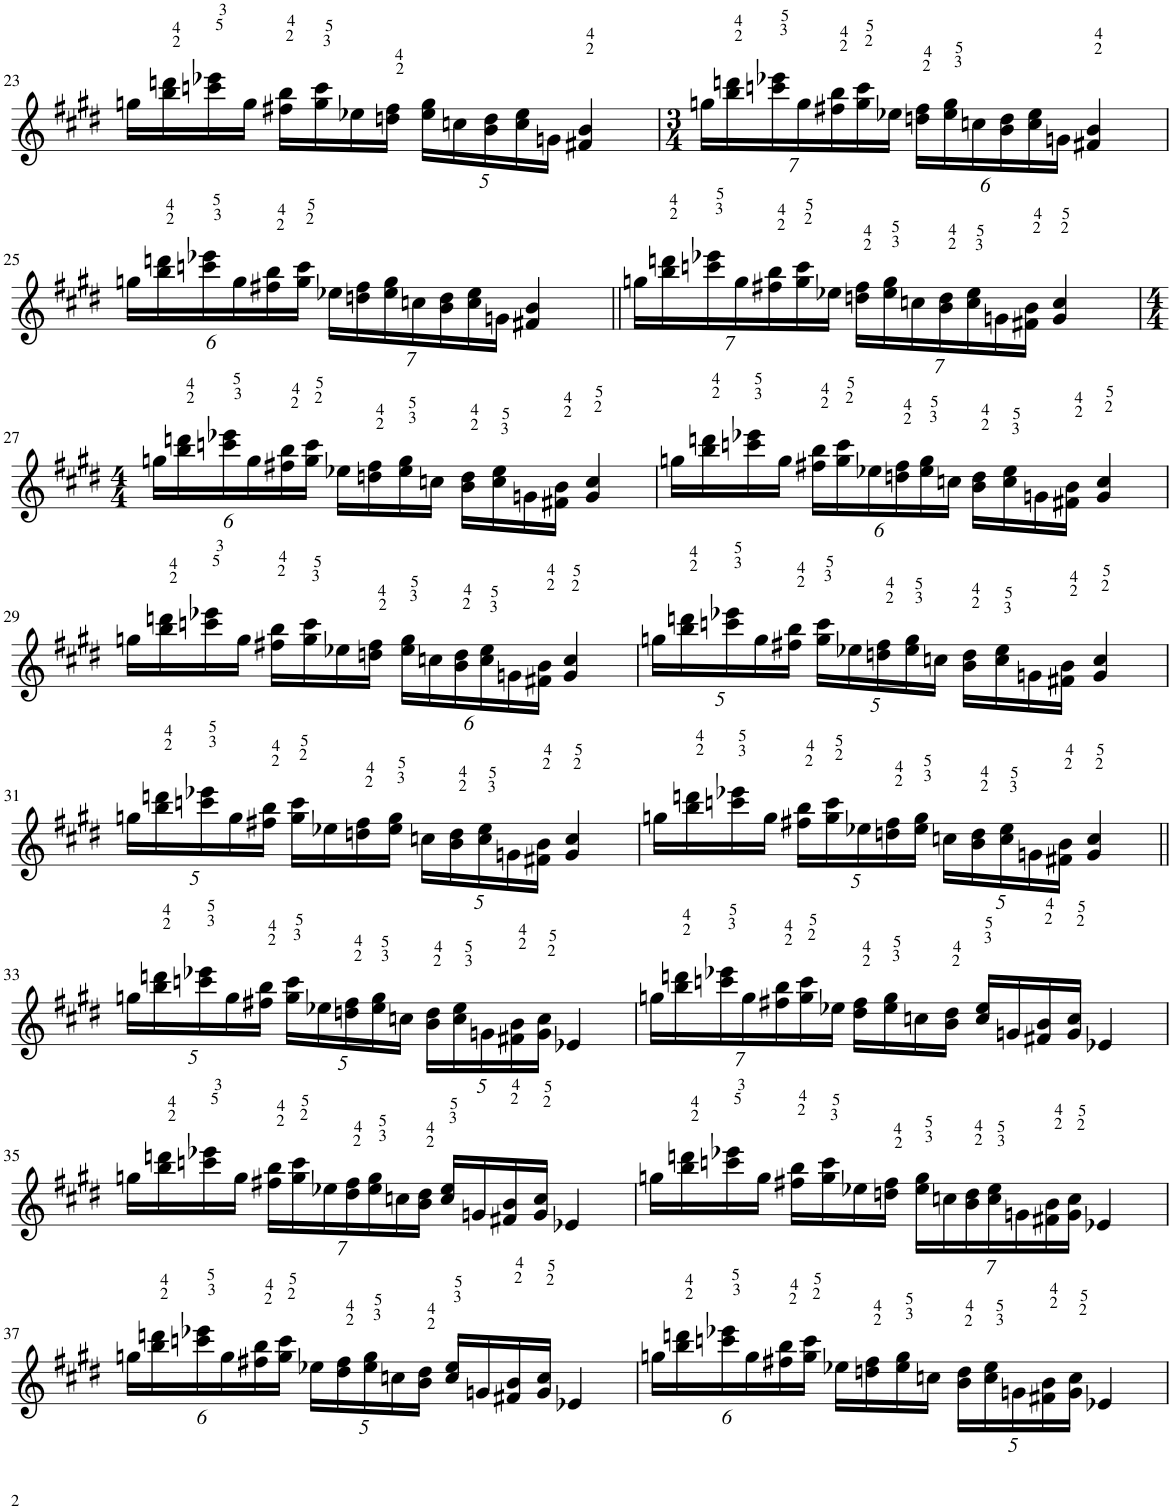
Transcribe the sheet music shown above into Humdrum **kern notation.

**kern
*part1
*staff1
*I"Piano
*I'Pno.
!!LO:PB:g=z
*clefG2
*k[f#c#g#d#]
*M4/4
=23
16ggn\LL
16bb\ 16dddn\
16cccn\ 16eee-X\
16gg\JJ
16ff#X\ 16bb\LL
16gg\ 16ccc\
16ee-X\
16ddn\ 16ff#\JJ
*Xbrackettup
20ee-\ 20gg\LL
20ccn\
20b\ 20dd\
20cc\ 20ee-\
20gn\JJ
4f#X/ 4b/
=24
*M3/4
28ggn\LL
28bb\ 28dddn\
28cccn\ 28eee-X\
28gg\
28ff#X\ 28bb\
28gg\ 28ccc\
28ee-X\JJ
24ddn\ 24ff#\LL
24ee-\ 24gg\
24ccn\
24b\ 24dd\
24cc\ 24ee-\
24gn\JJ
4f#X/ 4b/
!!LO:LB:g=z
=25
24ggn\LL
24bb\ 24dddn\
24cccn\ 24eee-X\
24gg\
24ff#X\ 24bb\
24gg\ 24ccc\JJ
28ee-X\LL
28ddn\ 28ff#\
28ee-\ 28gg\
28ccn\
28b\ 28dd\
28cc\ 28ee-\
28gn\JJ
4f#X/ 4b/
=26||
28ggn\LL
28bb\ 28dddn\
28cccn\ 28eee-X\
28gg\
28ff#X\ 28bb\
28gg\ 28ccc\
28ee-X\JJ
28ddn\ 28ff#\LL
28ee-\ 28gg\
28ccn\
28b\ 28dd\
28cc\ 28ee-\
28gn\
28f#X\ 28b\JJ
4g/ 4cc/
!!LO:LB:g=z
=27
*M4/4
24ggn\LL
24bb\ 24dddn\
24cccn\ 24eee-X\
24gg\
24ff#X\ 24bb\
24gg\ 24ccc\JJ
16ee-X\LL
16ddn\ 16ff#\
16ee-\ 16gg\
16ccn\JJ
16b\ 16dd\LL
16cc\ 16ee-\
16gn\
16f#X\ 16b\JJ
4g/ 4cc/
=28
16ggn\LL
16bb\ 16dddn\
16cccn\ 16eee-X\
16gg\JJ
24ff#X\ 24bb\LL
24gg\ 24ccc\
24ee-X\
24ddn\ 24ff#\
24ee-\ 24gg\
24ccn\JJ
16b\ 16dd\LL
16cc\ 16ee-\
16gn\
16f#X\ 16b\JJ
4g/ 4cc/
!!LO:LB:g=z
=29
16ggn\LL
16bb\ 16dddn\
16cccn\ 16eee-X\
16gg\JJ
16ff#X\ 16bb\LL
16gg\ 16ccc\
16ee-X\
16ddn\ 16ff#\JJ
24ee-\ 24gg\LL
24ccn\
24b\ 24dd\
24cc\ 24ee-\
24gn\
24f#X\ 24b\JJ
4g/ 4cc/
=30
20ggn\LL
20bb\ 20dddn\
20cccn\ 20eee-X\
20gg\
20ff#X\ 20bb\JJ
20gg\ 20ccc\LL
20ee-X\
20ddn\ 20ff#\
20ee-\ 20gg\
20ccn\JJ
16b\ 16dd\LL
16cc\ 16ee-\
16gn\
16f#X\ 16b\JJ
4g/ 4cc/
!!LO:LB:g=z
=31
20ggn\LL
20bb\ 20dddn\
20cccn\ 20eee-X\
20gg\
20ff#X\ 20bb\JJ
16gg\ 16ccc\LL
16ee-X\
16ddn\ 16ff#\
16ee-\ 16gg\JJ
20ccn\LL
20b\ 20dd\
20cc\ 20ee-\
20gn\
20f#X\ 20b\JJ
4g/ 4cc/
=32
16ggn\LL
16bb\ 16dddn\
16cccn\ 16eee-X\
16gg\JJ
20ff#X\ 20bb\LL
20gg\ 20ccc\
20ee-X\
20ddn\ 20ff#\
20ee-\ 20gg\JJ
20ccn\LL
20b\ 20dd\
20cc\ 20ee-\
20gn\
20f#X\ 20b\JJ
4g/ 4cc/
!!LO:LB:g=z
=33||
20ggn\LL
20bb\ 20dddn\
20cccn\ 20eee-X\
20gg\
20ff#X\ 20bb\JJ
20gg\ 20ccc\LL
20ee-X\
20ddn\ 20ff#\
20ee-\ 20gg\
20ccn\JJ
20b\ 20dd\LL
20cc\ 20ee-\
20gn\
20f#X\ 20b\
20g\ 20cc\JJ
4e-X/
=34
28ggn\LL
28bb\ 28dddn\
28cccn\ 28eee-X\
28gg\
28ff#X\ 28bb\
28gg\ 28ccc\
28ee-X\JJ
16dd#\ 16ff#\LL
16ee-\ 16gg\
16ccn\
16b\ 16dd#\JJ
16cc/ 16ee-/LL
16gn/
16f#X/ 16b/
16g/ 16cc/JJ
4e-X/
!!LO:LB:g=z
=35
16ggn\LL
16bb\ 16dddn\
16cccn\ 16eee-X\
16gg\JJ
28ff#X\ 28bb\LL
28gg\ 28ccc\
28ee-X\
28dd#\ 28ff#\
28ee-\ 28gg\
28ccn\
28b\ 28dd#\JJ
16cc/ 16ee-/LL
16gn/
16f#X/ 16b/
16g/ 16cc/JJ
4e-X/
=36
16ggn\LL
16bb\ 16dddn\
16cccn\ 16eee-X\
16gg\JJ
16ff#X\ 16bb\LL
16gg\ 16ccc\
16ee-X\
16ddn\ 16ff#\JJ
28ee-\ 28gg\LL
28ccn\
28b\ 28dd\
28cc\ 28ee-\
28gn\
28f#X\ 28b\
28g\ 28cc\JJ
4e-X/
!!LO:LB:g=z
=37
24ggn\LL
24bb\ 24dddn\
24cccn\ 24eee-X\
24gg\
24ff#X\ 24bb\
24gg\ 24ccc\JJ
20ee-X\LL
20dd#\ 20ff#\
20ee-\ 20gg\
20ccn\
20b\ 20dd#\JJ
16cc/ 16ee-/LL
16gn/
16f#X/ 16b/
16g/ 16cc/JJ
4e-X/
=38
24ggn\LL
24bb\ 24dddn\
24cccn\ 24eee-X\
24gg\
24ff#X\ 24bb\
24gg\ 24ccc\JJ
16ee-X\LL
16ddn\ 16ff#\
16ee-\ 16gg\
16ccn\JJ
20b\ 20dd\LL
20cc\ 20ee-\
20gn\
20f#X\ 20b\
20g\ 20cc\JJ
4e-X/
=
*-
